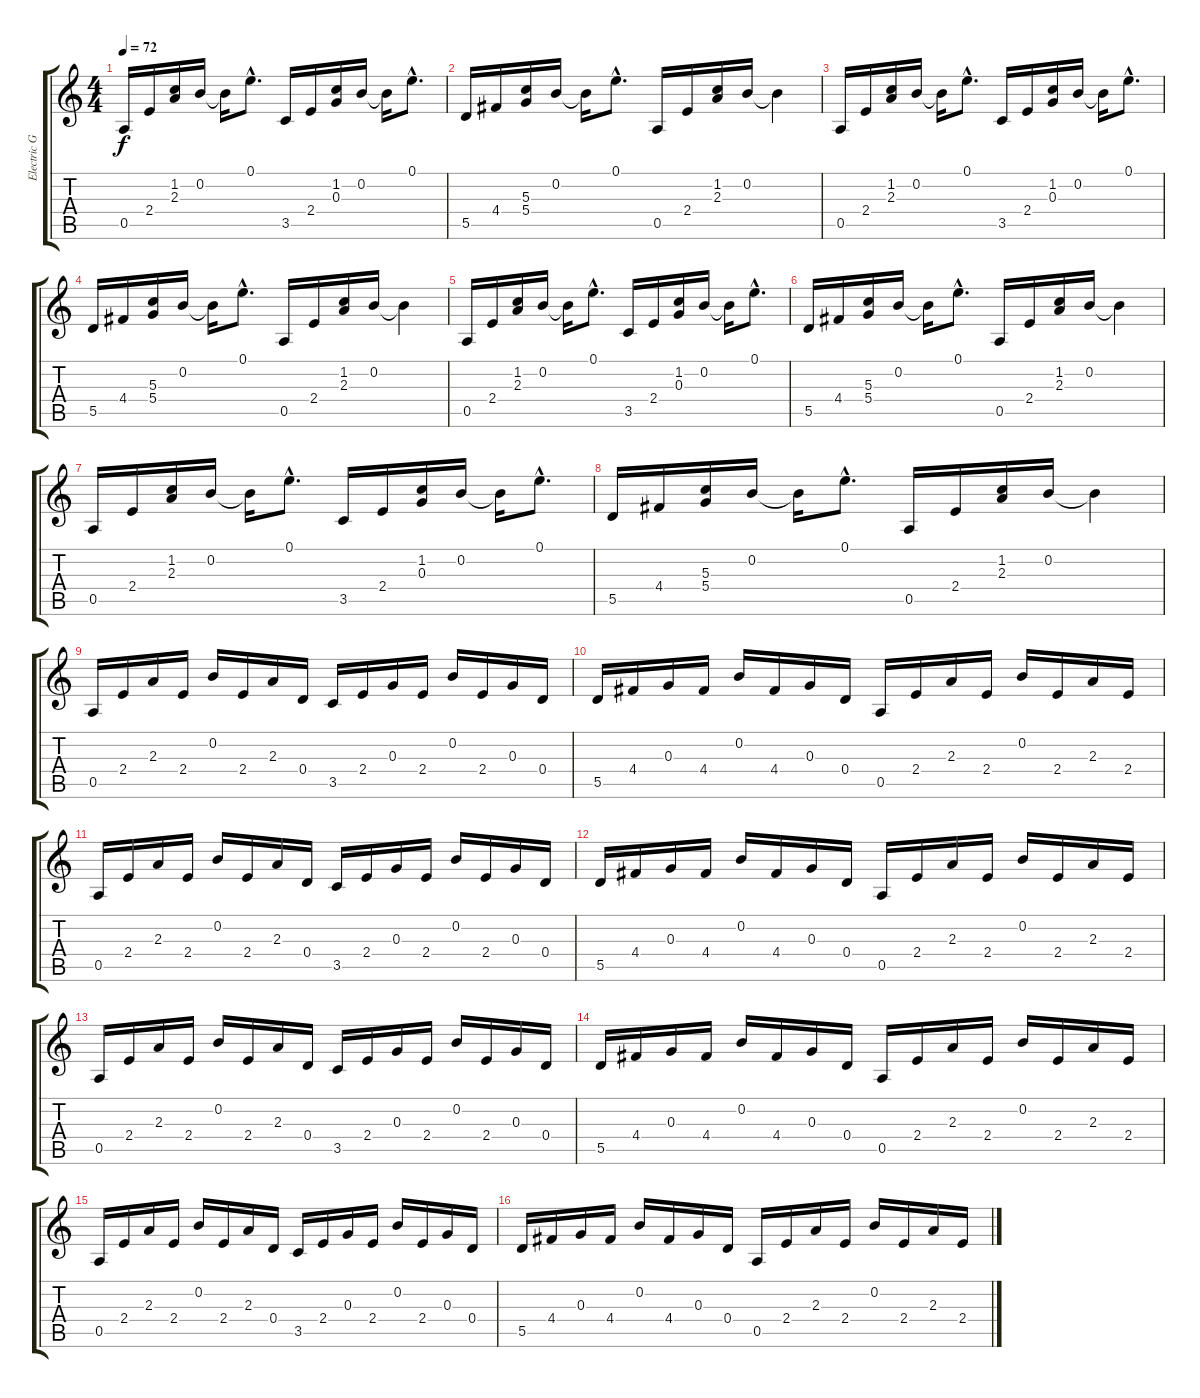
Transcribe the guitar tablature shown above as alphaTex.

\track ("Electric Guitar" "Electric G") {instrument electricguitarclean}
\staff {score tabs}
\tuning (E4 B3 G3 D3 A2 E2) {hide}
\ts (4 4)
\tempo 72
\clef g2
\ks c
0.5.16{dy f instrument electricguitarclean} 2.4.16 (1.2 2.3).16 0.2.16 0.2{t}.16 0.1{hac}.8{d} 3.5.16 2.4.16 (1.2 0.3).16 0.2.16 0.2{t}.16 0.1{hac}.8{d} |
5.5.16 4.4.16 (5.3 5.4).16 0.2.16 0.2{t}.16 0.1{hac}.8{d} 0.5.16 2.4.16 (1.2 2.3).16 0.2.16 0.2{t}.4 |
0.5.16 2.4.16 (1.2 2.3).16 0.2.16 0.2{t}.16 0.1{hac}.8{d} 3.5.16 2.4.16 (1.2 0.3).16 0.2.16 0.2{t}.16 0.1{hac}.8{d} |
5.5.16 4.4.16 (5.3 5.4).16 0.2.16 0.2{t}.16 0.1{hac}.8{d} 0.5.16 2.4.16 (1.2 2.3).16 0.2.16 0.2{t}.4 |
0.5.16 2.4.16 (1.2 2.3).16 0.2.16 0.2{t}.16 0.1{hac}.8{d} 3.5.16 2.4.16 (1.2 0.3).16 0.2.16 0.2{t}.16 0.1{hac}.8{d} |
5.5.16 4.4.16 (5.3 5.4).16 0.2.16 0.2{t}.16 0.1{hac}.8{d} 0.5.16 2.4.16 (1.2 2.3).16 0.2.16 0.2{t}.4 |
0.5.16 2.4.16 (1.2 2.3).16 0.2.16 0.2{t}.16 0.1{hac}.8{d} 3.5.16 2.4.16 (1.2 0.3).16 0.2.16 0.2{t}.16 0.1{hac}.8{d} |
5.5.16 4.4.16 (5.3 5.4).16 0.2.16 0.2{t}.16 0.1{hac}.8{d} 0.5.16 2.4.16 (1.2 2.3).16 0.2.16 0.2{t}.4 |
0.5.16 2.4.16 2.3.16 2.4.16 0.2.16 2.4.16 2.3.16 0.4.16 3.5.16 2.4.16 0.3.16 2.4.16 0.2.16 2.4.16 0.3.16 0.4.16 |
5.5.16 4.4.16 0.3.16 4.4.16 0.2.16 4.4.16 0.3.16 0.4.16 0.5.16 2.4.16 2.3.16 2.4.16 0.2.16 2.4.16 2.3.16 2.4.16 |
0.5.16 2.4.16 2.3.16 2.4.16 0.2.16 2.4.16 2.3.16 0.4.16 3.5.16 2.4.16 0.3.16 2.4.16 0.2.16 2.4.16 0.3.16 0.4.16 |
5.5.16 4.4.16 0.3.16 4.4.16 0.2.16 4.4.16 0.3.16 0.4.16 0.5.16 2.4.16 2.3.16 2.4.16 0.2.16 2.4.16 2.3.16 2.4.16 |
0.5.16 2.4.16 2.3.16 2.4.16 0.2.16 2.4.16 2.3.16 0.4.16 3.5.16 2.4.16 0.3.16 2.4.16 0.2.16 2.4.16 0.3.16 0.4.16 |
5.5.16 4.4.16 0.3.16 4.4.16 0.2.16 4.4.16 0.3.16 0.4.16 0.5.16 2.4.16 2.3.16 2.4.16 0.2.16 2.4.16 2.3.16 2.4.16 |
0.5.16 2.4.16 2.3.16 2.4.16 0.2.16 2.4.16 2.3.16 0.4.16 3.5.16 2.4.16 0.3.16 2.4.16 0.2.16 2.4.16 0.3.16 0.4.16 |
5.5.16 4.4.16 0.3.16 4.4.16 0.2.16 4.4.16 0.3.16 0.4.16 0.5.16 2.4.16 2.3.16 2.4.16 0.2.16 2.4.16 2.3.16 2.4.16
